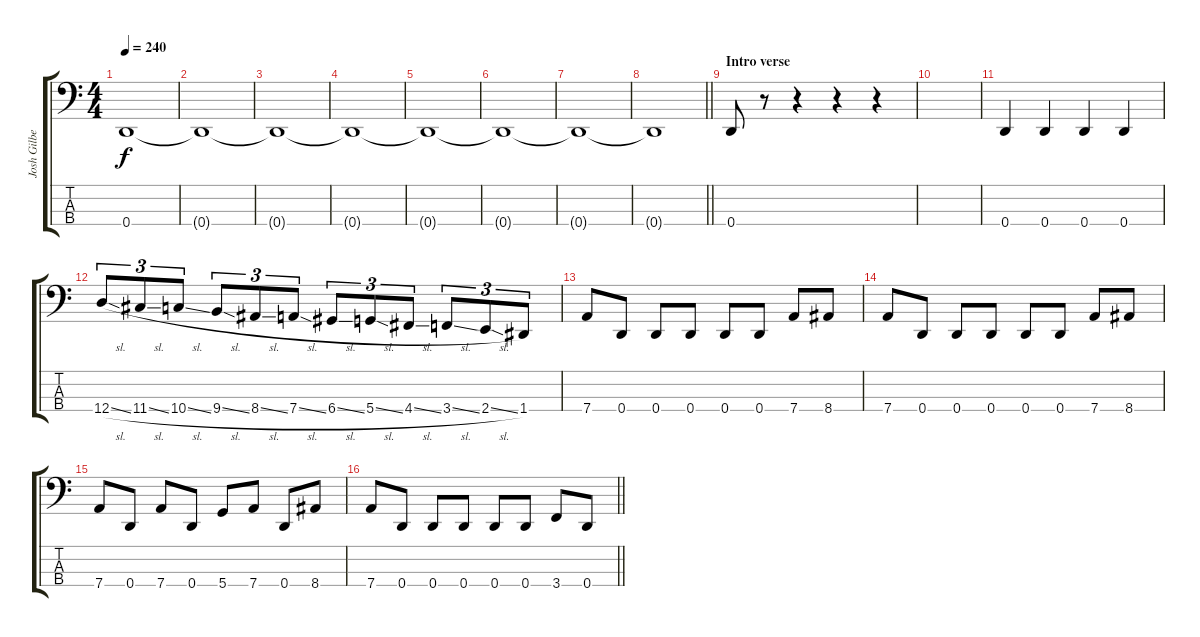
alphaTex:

\track ("Josh Gilbert" "Josh Gilbe") {instrument electricbasspick}
\staff {score tabs}
\tuning (G2 D2 A1 D1) {hide}
\ts (4 4)
\tempo 240
\clef f4
\ks c
0.4.1{dy f} |
0.4{t}.1 |
0.4{t}.1 |
0.4{t}.1 |
0.4{t}.1 |
0.4{t}.1 |
0.4{t}.1 |
\barLineRight lightlight
0.4{t}.1 |
\section ("" "Intro verse")
0.4.8 r.8 r.4 r.4 r.4 |
|
0.4.4 0.4.4 0.4.4 0.4.4 |
12.4{sl}.8{tu (3 2)} 11.4{sl}.8{tu (3 2)} 10.4{sl}.8{tu (3 2)} 9.4{sl}.8{tu (3 2)} 8.4{sl}.8{tu (3 2)} 7.4{sl}.8{tu (3 2)} 6.4{sl}.8{tu (3 2)} 5.4{sl}.8{tu (3 2)} 4.4{sl}.8{tu (3 2)} 3.4{sl}.8{tu (3 2)} 2.4{sl}.8{tu (3 2)} 1.4.8{tu (3 2)} |
7.4.8 0.4.8 0.4.8 0.4.8 0.4.8 0.4.8 7.4.8 8.4.8 |
7.4.8 0.4.8 0.4.8 0.4.8 0.4.8 0.4.8 7.4.8 8.4.8 |
7.4.8 0.4.8 7.4.8 0.4.8 5.4.8 7.4.8 0.4.8 8.4.8 |
\barLineRight lightlight
7.4.8 0.4.8 0.4.8 0.4.8 0.4.8 0.4.8 3.4.8 0.4.8
